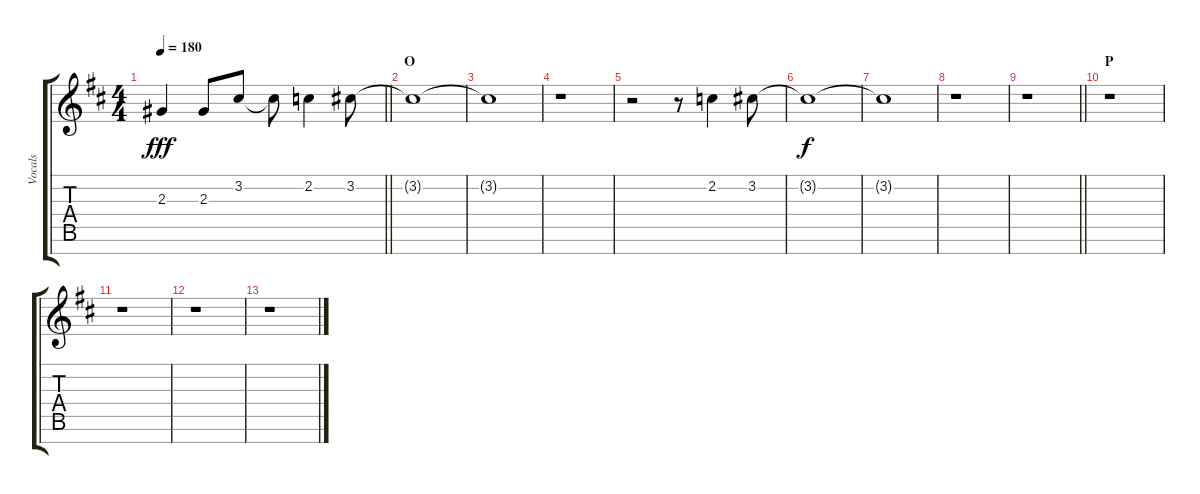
\track ("Vocals" "Vocals") {instrument voiceoohs}
\staff {score tabs}
\tuning (Eb5 Bb4 Gb4 Db4 Ab3 Eb3 Bb2) {hide}
\ts (4 4)
\tempo 180
\clef g2
\barLineRight lightlight
\ks d
2.3.4{dy fff} 2.3.8 3.2.8 3.2{t}.8 2.2.4 3.2.8 |
\section ("" "O")
3.2{t}.1 |
3.2{t}.1 |
r.1 |
r.2 r.8 2.2.4 3.2.8 |
3.2{t}.1{dy f} |
3.2{t}.1 |
r.1 |
\barLineRight lightlight
r.1 |
\section ("" "P")
r.1 |
r.1 |
r.1 |
r.1
